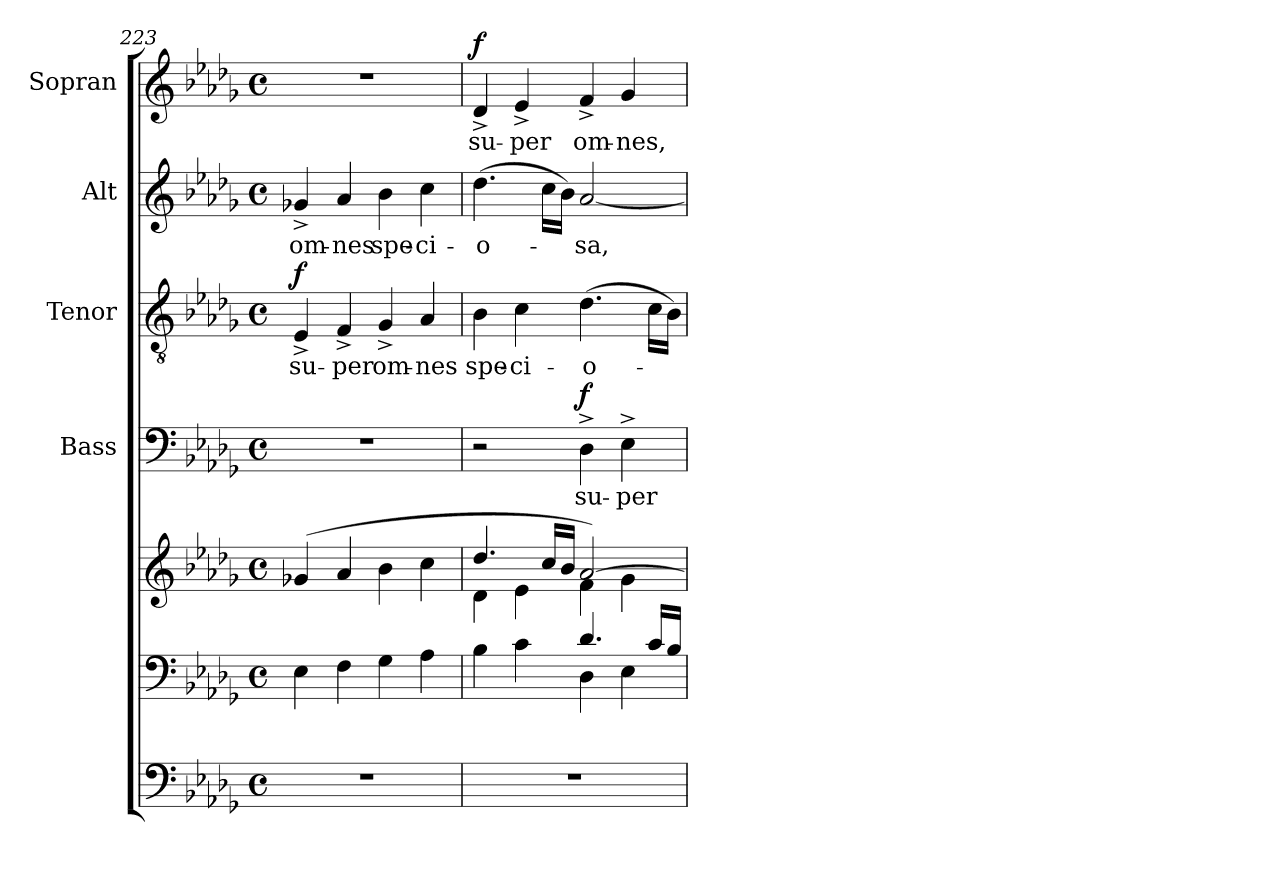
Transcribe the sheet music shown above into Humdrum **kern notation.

**kern	**kern	**kern	**kern	**text	**dynam	**kern	**text	**dynam	**kern	**text	**kern	**text	**dynam
*part6	*part5	*part5	*part4	*part4	*part4	*part3	*part3	*part3	*part2	*part2	*part1	*part1	*part1
*staff7	*staff6	*staff5	*staff4	*staff4	*staff4	*staff3	*staff3	*staff3	*staff2	*staff2	*staff1	*staff1	*staff1
*	*	*	*I"Bass	*	*	*I"Tenor	*	*	*I"Alt	*	*I"Sopran	*	*
*	*	*	*I'B.	*	*	*I'T.	*	*	*I'A.	*	*I'S.	*	*
*clefF4	*clefF4	*clefG2	*clefF4	*	*	*clefGv2	*	*	*clefG2	*	*clefG2	*	*
*k[b-e-a-d-g-]	*k[b-e-a-d-g-]	*k[b-e-a-d-g-]	*k[b-e-a-d-g-]	*	*	*k[b-e-a-d-g-]	*	*	*k[b-e-a-d-g-]	*	*k[b-e-a-d-g-]	*	*
*D-:	*D-:	*D-:	*D-:	*	*	*D-:	*	*	*D-:	*	*D-:	*	*
*M4/4	*M4/4	*M4/4	*M4/4	*	*	*M4/4	*	*	*M4/4	*	*M4/4	*	*
*met(c)	*met(c)	*met(c)	*met(c)	*	*	*met(c)	*	*	*met(c)	*	*met(c)	*	*
=223	=223	=223	=223	=223	=223	=223	=223	=223	=223	=223	=223	=223	=223
!	!	!	!	!	!	!	!LO:LY:b	!LO:DY:a	!	!LO:LY:b	!	!	!
1r	4E-\	(4g-X/	1r	.	.	4E-^>/	su-	f	4g-X^>/	om-	1r	.	.
!	!	!	!	!	!	!	!LO:LY:b	!	!	!LO:LY:b	!	!	!
.	4F\	4a-/	.	.	.	4F^>/	-per	.	4a-/	-nes	.	.	.
!	!	!	!	!	!	!	!LO:LY:b	!	!	!LO:LY:b	!	!	!
.	4G-\	4b-\	.	.	.	4G-^>/	om-	.	4b-\	spe-	.	.	.
!	!	!	!	!	!	!	!LO:LY:b	!	!	!LO:LY:b	!	!	!
.	4A-\	4cc\	.	.	.	4A-/	-nes	.	4cc\	-ci-	.	.	.
!!LO:LB:g=z
=224	=224	=224	=224	=224	=224	=224	=224	=224	=224	=224	=224	=224	=224
*	*^	*^	*	*	*	*	*	*	*	*	*	*	*
!	!	!	!	!	!	!	!	!	!LO:LY:b	!	!	!LO:LY:b	!	!LO:LY:b	!LO:DY:a
1r	4B-\	2ryy	4.dd-/	4d-\	2r	.	.	4B-\	spe-	.	(>4.dd-\	-o-	4d-^>/	su-	f
!	!	!	!	!	!	!	!	!	!LO:LY:b	!	!	!	!	!LO:LY:b	!
.	4c\	.	.	4e-\	.	.	.	4c\	-ci-	.	.	.	4e-^>/	-per	.
.	.	.	16cc/LL	.	.	.	.	.	.	.	16cc\LL	.	.	.	.
.	.	.	16b-/JJ	.	.	.	.	.	.	.	16b-\JJ)	.	.	.	.
!	!	!	!	!	!	!LO:LY:b	!LO:DY:a	!	!LO:LY:b	!	!	!LO:LY:b	!	!LO:LY:b	!
.	4.d-/	4D-\	[>2a-/)	4f\	4D-^>\	su-	f	(>4.d-\	-o-	.	[2a-/	-sa,	4f^>/	om-	.
!	!	!	!	!	!	!LO:LY:b	!	!	!	!	!	!	!	!LO:LY:b	!
.	.	4E-\	.	4g-\	4E-^>\	-per	.	.	.	.	.	.	4g-/	-nes,	.
.	16c/LL	.	.	.	.	.	.	16c\LL	.	.	.	.	.	.	.
.	16B-/JJ	.	.	.	.	.	.	16B-\JJ)	.	.	.	.	.	.	.
*	*v	*v	*	*	*	*	*	*	*	*	*	*	*	*	*
*	*	*v	*v	*	*	*	*	*	*	*	*	*	*	*
=	=	=	=	=	=	=	=	=	=	=	=	=	=
*-	*-	*-	*-	*-	*-	*-	*-	*-	*-	*-	*-	*-	*-
